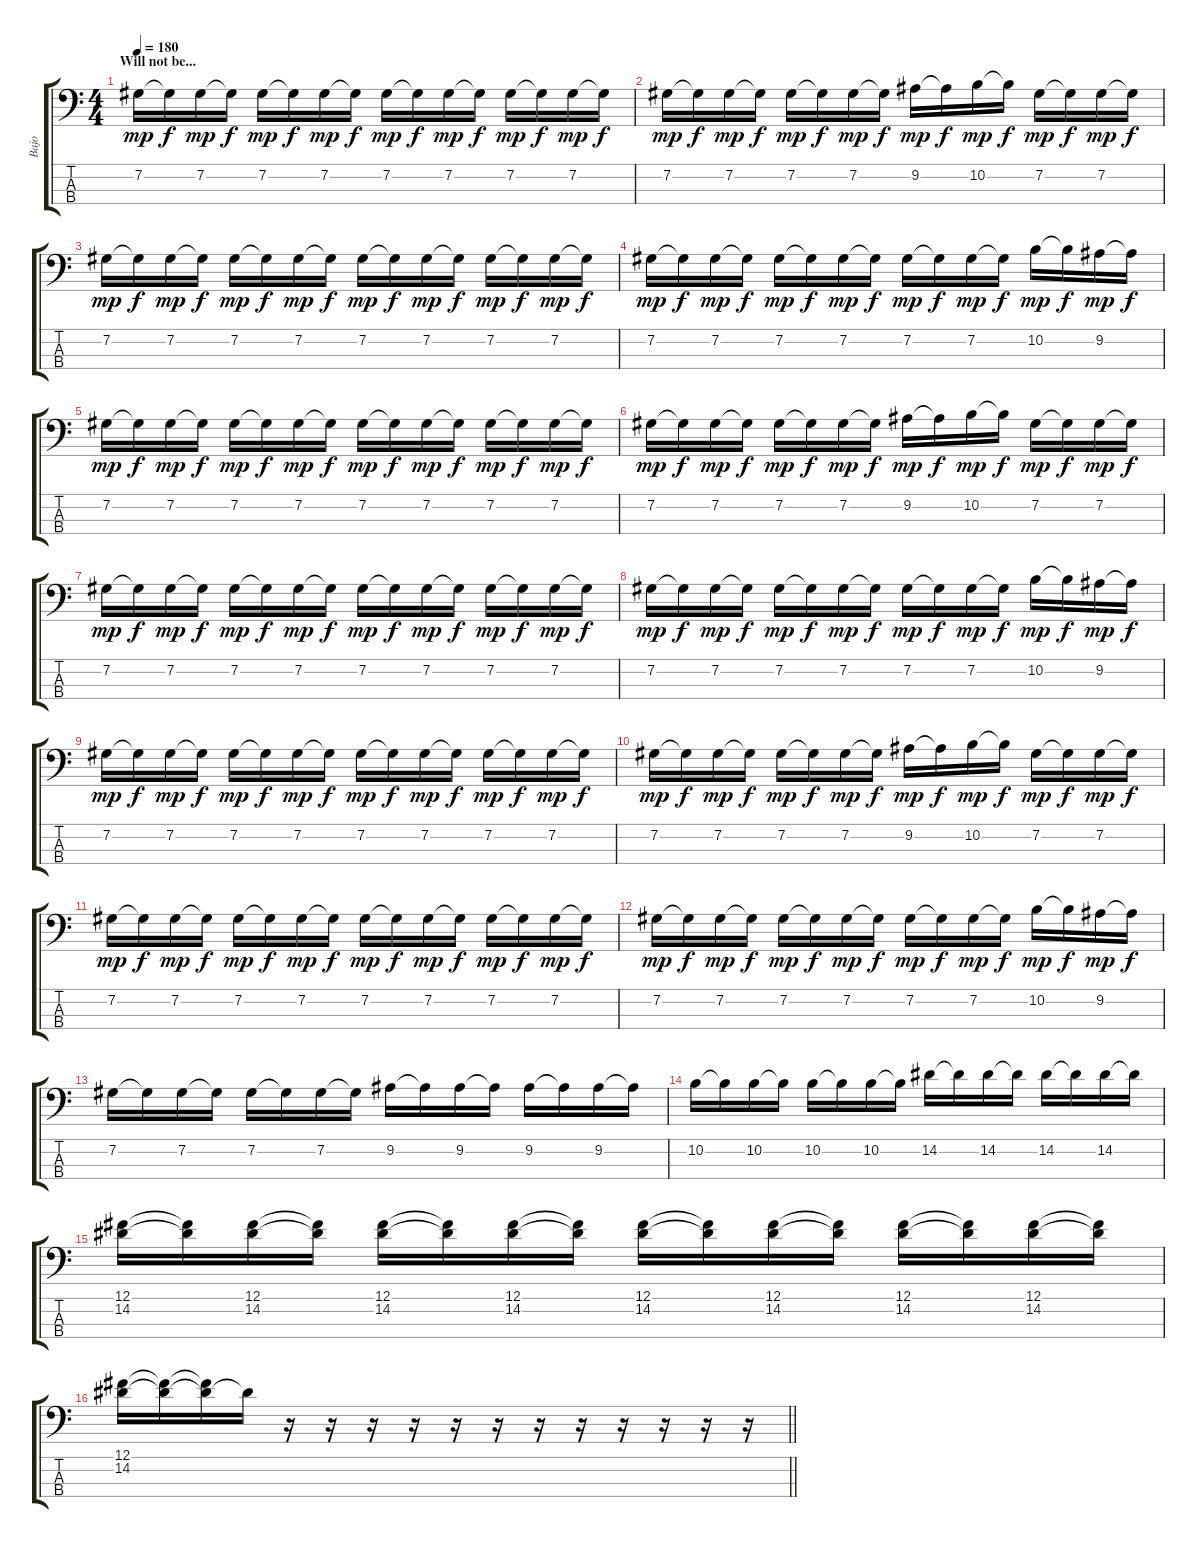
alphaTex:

\track ("Bajo" "Bajo") {instrument electricbasspick}
\staff {score tabs}
\tuning (Gb2 Db2 Ab1 Eb1) {hide}
\ts (4 4)
\section ("" "Will not be...")
\tempo 180
\clef f4
\ks c
7.2.16{dy mp} 7.2{t}.16{dy f} 7.2.16{dy mp} 7.2{t}.16{dy f} 7.2.16{dy mp} 7.2{t}.16{dy f} 7.2.16{dy mp} 7.2{t}.16{dy f} 7.2.16{dy mp} 7.2{t}.16{dy f} 7.2.16{dy mp} 7.2{t}.16{dy f} 7.2.16{dy mp} 7.2{t}.16{dy f} 7.2.16{dy mp} 7.2{t}.16{dy f} |
7.2.16{dy mp} 7.2{t}.16{dy f} 7.2.16{dy mp} 7.2{t}.16{dy f} 7.2.16{dy mp} 7.2{t}.16{dy f} 7.2.16{dy mp} 7.2{t}.16{dy f} 9.2.16{dy mp} 9.2{t}.16{dy f} 10.2.16{dy mp} 10.2{t}.16{dy f} 7.2.16{dy mp} 7.2{t}.16{dy f} 7.2.16{dy mp} 7.2{t}.16{dy f} |
7.2.16{dy mp} 7.2{t}.16{dy f} 7.2.16{dy mp} 7.2{t}.16{dy f} 7.2.16{dy mp} 7.2{t}.16{dy f} 7.2.16{dy mp} 7.2{t}.16{dy f} 7.2.16{dy mp} 7.2{t}.16{dy f} 7.2.16{dy mp} 7.2{t}.16{dy f} 7.2.16{dy mp} 7.2{t}.16{dy f} 7.2.16{dy mp} 7.2{t}.16{dy f} |
7.2.16{dy mp} 7.2{t}.16{dy f} 7.2.16{dy mp} 7.2{t}.16{dy f} 7.2.16{dy mp} 7.2{t}.16{dy f} 7.2.16{dy mp} 7.2{t}.16{dy f} 7.2.16{dy mp} 7.2{t}.16{dy f} 7.2.16{dy mp} 7.2{t}.16{dy f} 10.2.16{dy mp} 10.2{t}.16{dy f} 9.2.16{dy mp} 9.2{t}.16{dy f} |
7.2.16{dy mp} 7.2{t}.16{dy f} 7.2.16{dy mp} 7.2{t}.16{dy f} 7.2.16{dy mp} 7.2{t}.16{dy f} 7.2.16{dy mp} 7.2{t}.16{dy f} 7.2.16{dy mp} 7.2{t}.16{dy f} 7.2.16{dy mp} 7.2{t}.16{dy f} 7.2.16{dy mp} 7.2{t}.16{dy f} 7.2.16{dy mp} 7.2{t}.16{dy f} |
7.2.16{dy mp} 7.2{t}.16{dy f} 7.2.16{dy mp} 7.2{t}.16{dy f} 7.2.16{dy mp} 7.2{t}.16{dy f} 7.2.16{dy mp} 7.2{t}.16{dy f} 9.2.16{dy mp} 9.2{t}.16{dy f} 10.2.16{dy mp} 10.2{t}.16{dy f} 7.2.16{dy mp} 7.2{t}.16{dy f} 7.2.16{dy mp} 7.2{t}.16{dy f} |
7.2.16{dy mp} 7.2{t}.16{dy f} 7.2.16{dy mp} 7.2{t}.16{dy f} 7.2.16{dy mp} 7.2{t}.16{dy f} 7.2.16{dy mp} 7.2{t}.16{dy f} 7.2.16{dy mp} 7.2{t}.16{dy f} 7.2.16{dy mp} 7.2{t}.16{dy f} 7.2.16{dy mp} 7.2{t}.16{dy f} 7.2.16{dy mp} 7.2{t}.16{dy f} |
7.2.16{dy mp} 7.2{t}.16{dy f} 7.2.16{dy mp} 7.2{t}.16{dy f} 7.2.16{dy mp} 7.2{t}.16{dy f} 7.2.16{dy mp} 7.2{t}.16{dy f} 7.2.16{dy mp} 7.2{t}.16{dy f} 7.2.16{dy mp} 7.2{t}.16{dy f} 10.2.16{dy mp} 10.2{t}.16{dy f} 9.2.16{dy mp} 9.2{t}.16{dy f} |
7.2.16{dy mp} 7.2{t}.16{dy f} 7.2.16{dy mp} 7.2{t}.16{dy f} 7.2.16{dy mp} 7.2{t}.16{dy f} 7.2.16{dy mp} 7.2{t}.16{dy f} 7.2.16{dy mp} 7.2{t}.16{dy f} 7.2.16{dy mp} 7.2{t}.16{dy f} 7.2.16{dy mp} 7.2{t}.16{dy f} 7.2.16{dy mp} 7.2{t}.16{dy f} |
7.2.16{dy mp} 7.2{t}.16{dy f} 7.2.16{dy mp} 7.2{t}.16{dy f} 7.2.16{dy mp} 7.2{t}.16{dy f} 7.2.16{dy mp} 7.2{t}.16{dy f} 9.2.16{dy mp} 9.2{t}.16{dy f} 10.2.16{dy mp} 10.2{t}.16{dy f} 7.2.16{dy mp} 7.2{t}.16{dy f} 7.2.16{dy mp} 7.2{t}.16{dy f} |
7.2.16{dy mp} 7.2{t}.16{dy f} 7.2.16{dy mp} 7.2{t}.16{dy f} 7.2.16{dy mp} 7.2{t}.16{dy f} 7.2.16{dy mp} 7.2{t}.16{dy f} 7.2.16{dy mp} 7.2{t}.16{dy f} 7.2.16{dy mp} 7.2{t}.16{dy f} 7.2.16{dy mp} 7.2{t}.16{dy f} 7.2.16{dy mp} 7.2{t}.16{dy f} |
7.2.16{dy mp} 7.2{t}.16{dy f} 7.2.16{dy mp} 7.2{t}.16{dy f} 7.2.16{dy mp} 7.2{t}.16{dy f} 7.2.16{dy mp} 7.2{t}.16{dy f} 7.2.16{dy mp} 7.2{t}.16{dy f} 7.2.16{dy mp} 7.2{t}.16{dy f} 10.2.16{dy mp} 10.2{t}.16{dy f} 9.2.16{dy mp} 9.2{t}.16{dy f} |
7.2.16 7.2{t}.16 7.2.16 7.2{t}.16 7.2.16 7.2{t}.16 7.2.16 7.2{t}.16 9.2.16 9.2{t}.16 9.2.16 9.2{t}.16 9.2.16 9.2{t}.16 9.2.16 9.2{t}.16 |
10.2.16 10.2{t}.16 10.2.16 10.2{t}.16 10.2.16 10.2{t}.16 10.2.16 10.2{t}.16 14.2.16 14.2{t}.16 14.2.16 14.2{t}.16 14.2.16 14.2{t}.16 14.2.16 14.2{t}.16 |
(12.1 14.2).16 (12.1{t} 14.2{t}).16 (12.1 14.2).16 (12.1{t} 14.2{t}).16 (12.1 14.2).16 (12.1{t} 14.2{t}).16 (12.1 14.2).16 (12.1{t} 14.2{t}).16 (12.1 14.2).16 (12.1{t} 14.2{t}).16 (12.1 14.2).16 (12.1{t} 14.2{t}).16 (12.1 14.2).16 (12.1{t} 14.2{t}).16 (12.1 14.2).16 (12.1{t} 14.2{t}).16 |
\barLineRight lightlight
(12.1 14.2).16 (12.1{t} 14.2{t}).16 (12.1{t} 14.2{t}).16 14.2{t}.16 r.16 r.16 r.16 r.16 r.16 r.16 r.16 r.16 r.16 r.16 r.16 r.16
